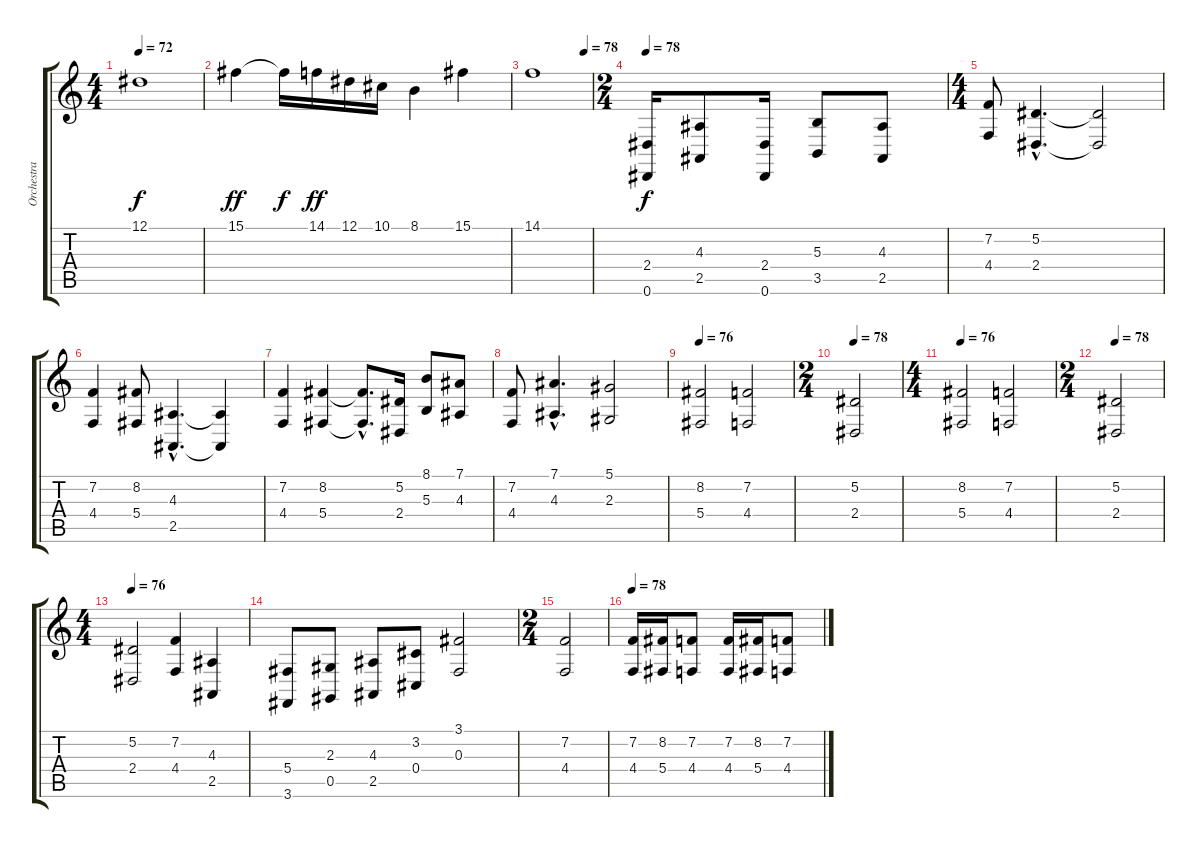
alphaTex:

\track ("Orchestra" "Orchestra") {instrument viola}
\staff {score tabs}
\tuning (Eb4 Bb3 Gb3 Db3 Ab2 Eb2) {hide}
\ts (4 4)
\tempo 72
\clef g2
\ks c
12.1{t}.1{dy f} |
15.1.4{dy ff} 15.1{t}.16{dy f} 14.1.16{dy ff} 12.1.16 10.1.16 8.1.4 15.1.4 |
\tempo (78 0.875)
14.1.1 |
\ts (2 4)
\tempo 78
(2.4 0.6).16{dy f volume 10 instrument viola} (4.3 2.5).8 (2.4 0.6).16 (5.3 3.5).8 (4.3 2.5).8 |
\ts (4 4)
(7.2 4.4).8 (5.2{hac} 2.4{hac}).4{d} (5.2{t} 2.4{t}).2 |
(7.2 4.4).4 (8.2 5.4).8 (4.3{hac} 2.5{hac}).4{d} (4.3{t} 2.5{t}).4 |
(7.2 4.4).4 (8.2 5.4).4 (8.2{hac t} 5.4{hac t}).8{d} (5.2 2.4).16 (8.1 5.3).8 (7.1 4.3).8 |
(7.2 4.4).8 (7.1{hac} 4.3{hac}).4{d} (5.1 2.3).2 |
\tempo 76
(8.2 5.4).2 (7.2 4.4).2 |
\ts (2 4)
\tempo 78
(5.2 2.4).2 |
\ts (4 4)
\tempo 76
(8.2 5.4).2 (7.2 4.4).2 |
\ts (2 4)
\tempo 78
(5.2 2.4).2 |
\ts (4 4)
\tempo 76
(5.2 2.4).2 (7.2 4.4).4 (4.3 2.5).4 |
(5.4 3.6).8 (2.3 0.5).8 (4.3 2.5).8 (3.2 0.4).8 (3.1 0.3).2 |
\ts (2 4)
(7.2 4.4).2 |
\tempo 78
(7.2 4.4).16 (8.2 5.4).16 (7.2 4.4).8 (7.2 4.4).16 (8.2 5.4).16 (7.2 4.4).8
